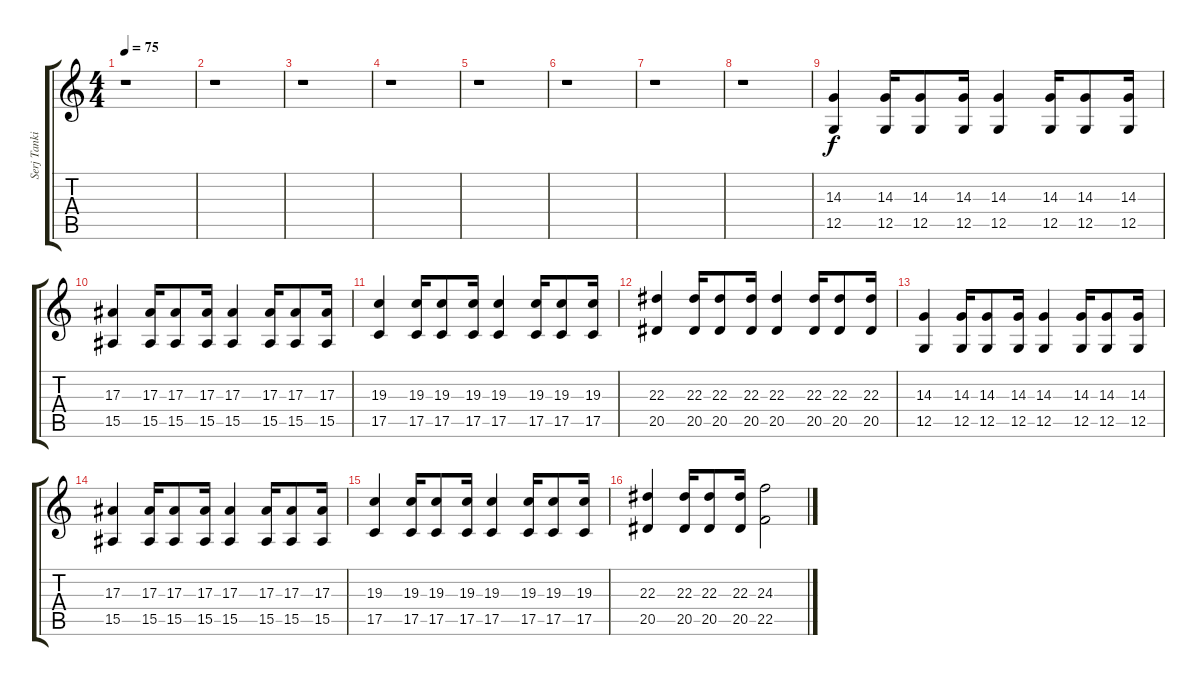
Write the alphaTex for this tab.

\track ("Serj Tankian" "Serj Tanki") {instrument sitar}
\staff {score tabs}
\tuning (D4 A3 F3 C3 G2 C2) {hide}
\ts (4 4)
\tempo 75
\clef g2
\ks c
r.1{dy f instrument sitar} |
r.1 |
r.1 |
r.1 |
r.1 |
r.1 |
r.1 |
r.1{instrument electricguitarjazz} |
(14.3 12.5).4 (14.3 12.5).16 (14.3 12.5).8 (14.3 12.5).16 (14.3 12.5).4 (14.3 12.5).16 (14.3 12.5).8 (14.3 12.5).16 |
(17.3 15.5).4 (17.3 15.5).16 (17.3 15.5).8 (17.3 15.5).16 (17.3 15.5).4 (17.3 15.5).16 (17.3 15.5).8 (17.3 15.5).16 |
(19.3 17.5).4 (19.3 17.5).16 (19.3 17.5).8 (19.3 17.5).16 (19.3 17.5).4 (19.3 17.5).16 (19.3 17.5).8 (19.3 17.5).16 |
(22.3 20.5).4 (22.3 20.5).16 (22.3 20.5).8 (22.3 20.5).16 (22.3 20.5).4 (22.3 20.5).16 (22.3 20.5).8 (22.3 20.5).16 |
(14.3 12.5).4 (14.3 12.5).16 (14.3 12.5).8 (14.3 12.5).16 (14.3 12.5).4 (14.3 12.5).16 (14.3 12.5).8 (14.3 12.5).16 |
(17.3 15.5).4 (17.3 15.5).16 (17.3 15.5).8 (17.3 15.5).16 (17.3 15.5).4 (17.3 15.5).16 (17.3 15.5).8 (17.3 15.5).16 |
(19.3 17.5).4 (19.3 17.5).16 (19.3 17.5).8 (19.3 17.5).16 (19.3 17.5).4 (19.3 17.5).16 (19.3 17.5).8 (19.3 17.5).16 |
(22.3 20.5).4 (22.3 20.5).16 (22.3 20.5).8 (22.3 20.5).16 (24.3 22.5).2
